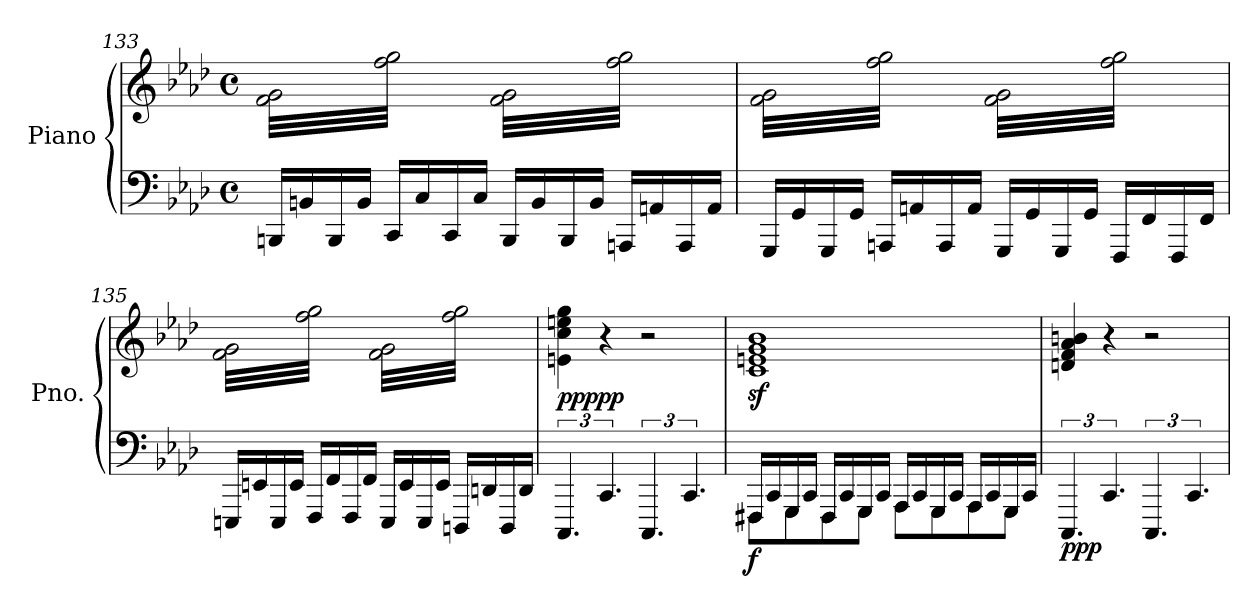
**kern	**kern	**dynam
*part1	*part1	*part1
*staff2	*staff1	*staff1/2
*I"Piano	*	*
*I'Pno.	*	*
*clefF4	*clefG2	*
*k[b-e-a-d-]	*k[b-e-a-d-]	*
*M4/4	*M4/4	*
*met(c)	*met(c)	*
=133	=133	=133
*	*tremolo	*
16BBBn!/LL	32f\ 32g\LLL	.
.	32ff\ 32gg\	.
16BBn!/	32f\ 32g\	.
.	32ff\ 32gg\	.
16BBB!/	32f\ 32g\	.
.	32ff\ 32gg\	.
16BB!/JJ	32f\ 32g\	.
.	32ff\ 32gg\	.
16CC!/LL	32f\ 32g\	.
.	32ff\ 32gg\	.
16C!/	32f\ 32g\	.
.	32ff\ 32gg\	.
16CC!/	32f\ 32g\	.
.	32ff\ 32gg\	.
16C!/JJ	32f\ 32g\	.
.	32ff\ 32gg\JJJ	.
16BBB!/LL	32f\ 32g\LLL	.
.	32ff\ 32gg\	.
16BB!/	32f\ 32g\	.
.	32ff\ 32gg\	.
16BBB!/	32f\ 32g\	.
.	32ff\ 32gg\	.
16BB!/JJ	32f\ 32g\	.
.	32ff\ 32gg\	.
16AAAn!/LL	32f\ 32g\	.
.	32ff\ 32gg\	.
16AAn!/	32f\ 32g\	.
.	32ff\ 32gg\	.
16AAA!/	32f\ 32g\	.
.	32ff\ 32gg\	.
16AA!/JJ	32f\ 32g\	.
.	32ff\ 32gg\JJJ	.
=134	=134	=134
16GGG!/LL	32f\ 32g\LLL	.
.	32ff\ 32gg\	.
16GG!/	32f\ 32g\	.
.	32ff\ 32gg\	.
16GGG!/	32f\ 32g\	.
.	32ff\ 32gg\	.
16GG!/JJ	32f\ 32g\	.
.	32ff\ 32gg\	.
16AAAn!/LL	32f\ 32g\	.
.	32ff\ 32gg\	.
16AAn!/	32f\ 32g\	.
.	32ff\ 32gg\	.
16AAA!/	32f\ 32g\	.
.	32ff\ 32gg\	.
16AA!/JJ	32f\ 32g\	.
.	32ff\ 32gg\JJJ	.
16GGG!/LL	32f\ 32g\LLL	.
.	32ff\ 32gg\	.
16GG!/	32f\ 32g\	.
.	32ff\ 32gg\	.
16GGG!/	32f\ 32g\	.
.	32ff\ 32gg\	.
16GG!/JJ	32f\ 32g\	.
.	32ff\ 32gg\	.
16FFF!/LL	32f\ 32g\	.
.	32ff\ 32gg\	.
16FF!/	32f\ 32g\	.
.	32ff\ 32gg\	.
16FFF!/	32f\ 32g\	.
.	32ff\ 32gg\	.
16FF!/JJ	32f\ 32g\	.
.	32ff\ 32gg\JJJ	.
!!LO:LB:g=z
=135	=135	=135
16EEEn!/LL	32f\ 32g\LLL	.
.	32ff\ 32gg\	.
16EEn!/	32f\ 32g\	.
.	32ff\ 32gg\	.
16EEE!/	32f\ 32g\	.
.	32ff\ 32gg\	.
16EE!/JJ	32f\ 32g\	.
.	32ff\ 32gg\	.
16FFF!/LL	32f\ 32g\	.
.	32ff\ 32gg\	.
16FF!/	32f\ 32g\	.
.	32ff\ 32gg\	.
16FFF!/	32f\ 32g\	.
.	32ff\ 32gg\	.
16FF!/JJ	32f\ 32g\	.
.	32ff\ 32gg\JJJ	.
16EEE!/LL	32f\ 32g\LLL	.
.	32ff\ 32gg\	.
16EE!/	32f\ 32g\	.
.	32ff\ 32gg\	.
16EEE!/	32f\ 32g\	.
.	32ff\ 32gg\	.
16EE!/JJ	32f\ 32g\	.
.	32ff\ 32gg\	.
16DDDn!/LL	32f\ 32g\	.
.	32ff\ 32gg\	.
16DDn!/	32f\ 32g\	.
.	32ff\ 32gg\	.
16DDD!/	32f\ 32g\	.
.	32ff\ 32gg\	.
16DD!/JJ	32f\ 32g\	.
.	32ff\ 32gg\JJJ	.
*	*Xtremolo	*
=136	=136	=136
!	!	!LO:DY:a=2
!	!	!LO:DY:n=1:a
6.CCC!/	4en\ 4cc\ 4een\ 4gg\	pp ppp
.	.	.
.	.	.
.	.	.
.	.	.
.	.	.
.	.	.
.	.	.
6.CC!/	4r	.
6.CCC!/	2r	.
6.CC!/	.	.
=137	=137	=137
*^	*	*
!	!	!	!LO:DY:b=2
16FFF#X/LL	8FFF#\L	1cz< 1enz< 1gz< 1b-z<	f
16CC/	.	.	.
16GGG/	8GGG\	.	.
16CC/JJ	.	.	.
16FFF#/LL	8FFF#\	.	.
16CC/	.	.	.
16GGG/	8GGG\J	.	.
16CC/JJ	.	.	.
16AAA-/LL	8AAA-\L	.	.
16CC/	.	.	.
16GGG/	8GGG\	.	.
16CC/JJ	.	.	.
16AAA-/LL	8AAA-\	.	.
16CC/	.	.	.
16GGG/	8GGG\J	.	.
16CC/JJ	.	.	.
*v	*v	*	*
=138	=138	=138
!	!	!LO:DY:b=2
!	!	!LO:DY:n=1:b
6.CCC!/	4dn/ 4f/ 4a-/ 4bn/	pp p
6.CC!/	4r	.
6.CCC!/	2r	.
6.CC!/	.	.
=	=	=
*-	*-	*-
